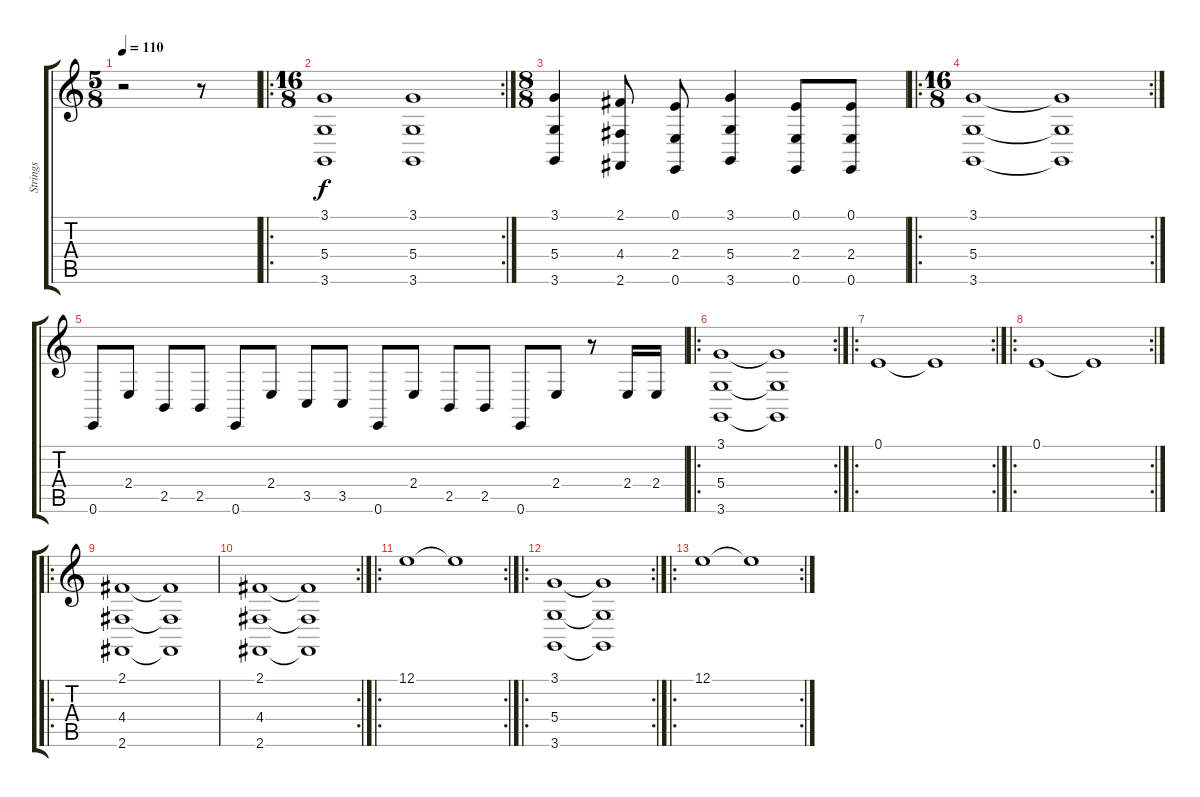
\track ("Strings" "Strings") {instrument lead6voice}
\staff {score tabs}
\tuning (E4 B3 G3 D3 A2 E2) {hide}
\ts (5 8)
\tempo 110
\clef g2
\ks c
r.2{dy f instrument lead6voice} r.8 |
\ro
\rc 2
\ts (16 8)
(3.1 5.4 3.6).1 (3.1 5.4 3.6).1 |
\ts (8 8)
(3.1 5.4 3.6).4 (2.1 4.4 2.6).8 (0.1 2.4 0.6).8 (3.1 5.4 3.6).4 (0.1 2.4 0.6).8 (0.1 2.4 0.6).8 |
\ro
\rc 2
\ts (16 8)
(3.1 5.4 3.6).1 (3.1{t} 5.4{t} 3.6{t}).1 |
0.6.8 2.4.8 2.5.8 2.5.8 0.6.8 2.4.8 3.5.8 3.5.8 0.6.8 2.4.8 2.5.8 2.5.8 0.6.8 2.4.8 r.8 2.4.16 2.4.16 |
\ro
\rc 2
(3.1 5.4 3.6).1 (3.1{t} 5.4{t} 3.6{t}).1 |
\ro
\rc 2
0.1.1 0.1{t}.1 |
\ro
\rc 2
0.1.1 0.1{t}.1 |
\ro
(2.1 4.4 2.6).1 (2.1{t} 4.4{t} 2.6{t}).1 |
\rc 2
(2.1 4.4 2.6).1 (2.1{t} 4.4{t} 2.6{t}).1 |
\ro
\rc 2
12.1.1 12.1{t}.1 |
\ro
\rc 2
(3.1 5.4 3.6).1 (3.1{t} 5.4{t} 3.6{t}).1 |
\ro
\rc 2
12.1.1 12.1{t}.1
